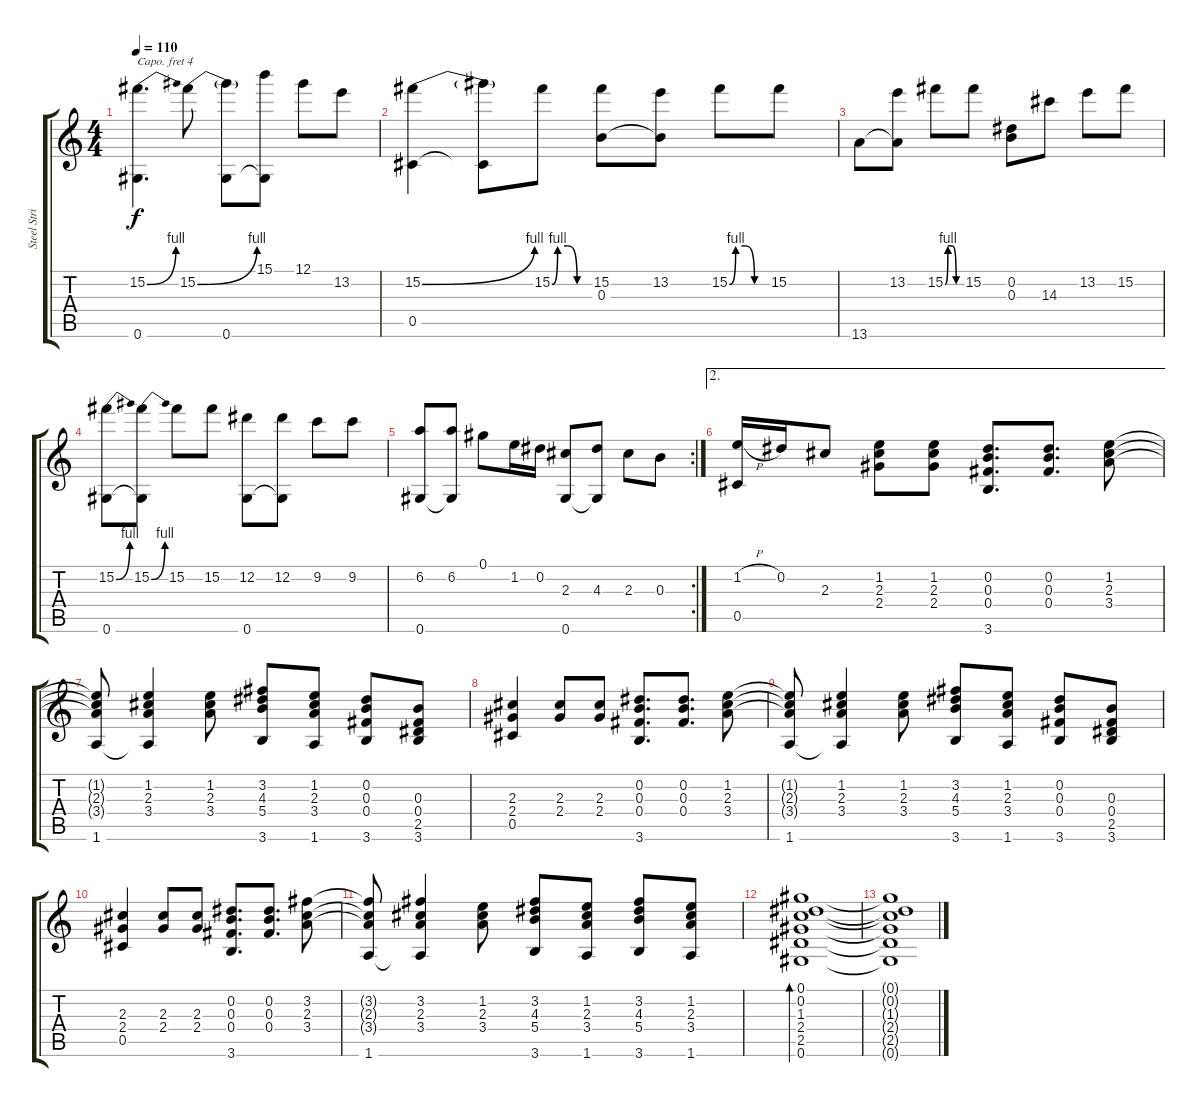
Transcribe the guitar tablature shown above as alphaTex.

\track ("Steel String" "Steel Stri") {instrument acousticguitarsteel}
\staff {score tabs}
\capo 4
\tuning (E4 B3 G3 D3 A2 E2) {hide}
\ts (4 4)
\tempo 110
\clef g2
\ks c
(15.2{be (bend 0 0 60 4)} 0.6).4{d dy f} 15.2{be (bend 0 0 60 4)}.8 (15.2{t} 0.6).8 (15.1 0.6{t}).8 12.1.8 13.2.8 |
(15.2{be (bend 0 0 60 4)} 0.5).4 (15.2{t} 0.5{t}).8 15.2{be (custom 0 0 9 4 25 4 40 0 60 0)}.8 (15.2 0.3).8 (13.2 0.3{t}).8 15.2{be (custom 0 0 10 4 25 4 40 0 60 0)}.8 15.2.8 |
13.6.8 (13.2 13.6{t}).8 15.2{be (custom 0 0 10 4 25 4 40 0 60 0)}.8 15.2.8 (0.2 0.3).8 14.3.8 13.2.8 15.2.8 |
(15.2{be (bend 0 0 60 4)} 0.6).8 (15.2{be (bend 0 0 60 4)} 0.6{t}).8 15.2.8 15.2.8 (12.2 0.6).8 (12.2 0.6{t}).8 9.2.8 9.2.8 |
\rc 2
(6.2 0.6).8 (6.2 0.6{t}).8 0.1.8 1.2.16 0.2.16 (2.3 0.6).8 (4.3 0.6{t}).8 2.3.8 0.3.8 |
\ae 2
(1.2{h} 0.5).16 0.2.16 2.3.8 (1.2 2.3 2.4).8 (1.2 2.3 2.4).8 (0.2 0.3 0.4 3.6).8{d} (0.2 0.3 0.4).8{d} (1.2 2.3 3.4).8 |
(1.2{t} 2.3{t} 3.4{t} 1.6).8 (1.2 2.3 3.4 1.6{t}).4 (1.2 2.3 3.4).8 (3.2 4.3 5.4 3.6).8 (1.2 2.3 3.4 1.6).8 (0.2 0.3 0.4 3.6).8 (0.3 0.4 2.5 3.6).8 |
(2.3 2.4 0.5).4 (2.3 2.4).8 (2.3 2.4).8 (0.2 0.3 0.4 3.6).8{d} (0.2 0.3 0.4).8{d} (1.2 2.3 3.4).8 |
(1.2{t} 2.3{t} 3.4{t} 1.6).8 (1.2 2.3 3.4 1.6{t}).4 (1.2 2.3 3.4).8 (3.2 4.3 5.4 3.6).8 (1.2 2.3 3.4 1.6).8 (0.2 0.3 0.4 3.6).8 (0.3 0.4 2.5 3.6).8 |
(2.3 2.4 0.5).4 (2.3 2.4).8 (2.3 2.4).8 (0.2 0.3 0.4 3.6).8{d} (0.2 0.3 0.4).8{d} (3.2 2.3 3.4).8 |
(3.2{t} 2.3{t} 3.4{t} 1.6).8 (3.2 2.3 3.4 1.6{t}).4 (1.2 2.3 3.4).8 (3.2 4.3 5.4 3.6).8 (1.2 2.3 3.4 1.6).8 (3.2 4.3 5.4 3.6).8 (1.2 2.3 3.4 1.6).8 |
(0.1 0.2 1.3 2.4 2.5 0.6).1{bd 30} |
(0.1{t} 0.2{t} 1.3{t} 2.4{t} 2.5{t} 0.6{t}).1
